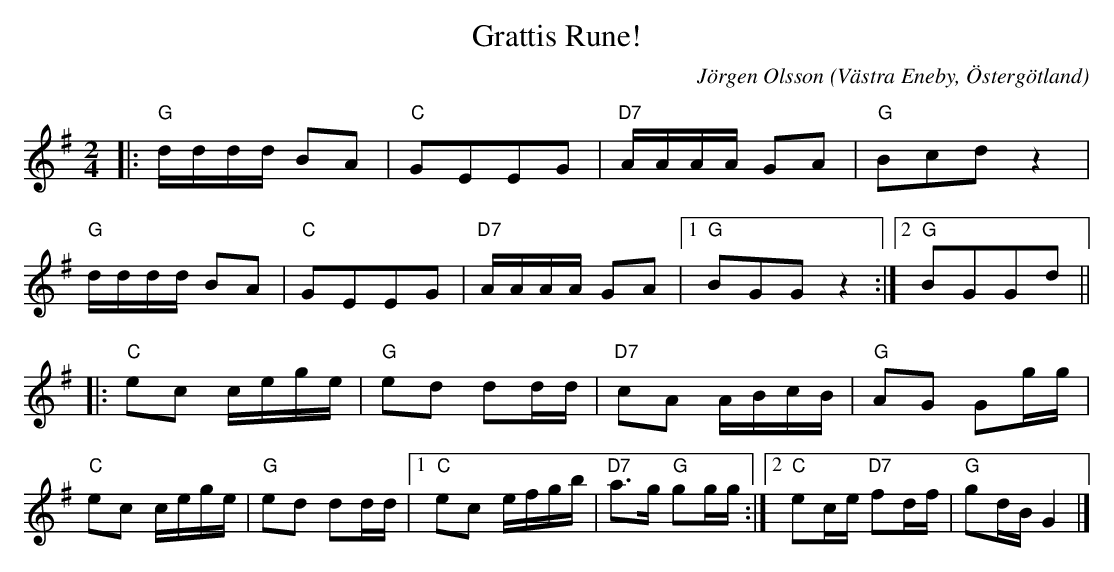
X:1
T:Grattis Rune!
C:Jörgen Olsson
O:Västra Eneby, Östergötland
Q:115
M:2/4
L:1/8
K:G
|:"G"d/2d/2d/2d/2 BA|"C"GEEG|"D7"A/2A/2A/2A/2 GA|"G"Bcd z2|
"G"d/2d/2d/2d/2 BA|"C"GEEG|"D7"A/2A/2A/2A/2 GA|1"G"BGG z2 :|2"G"BGGd ||
|:"C"ec c/2e/2g/2e/2 |"G"ed dd/2d/2|"D7"cA A/2B/2c/2B/2|"G"AG Gg/2g/2|
"C"ec c/2e/2g/2e/2 |"G"ed dd/2d/2|1"C"ec e/2f/2g/2b/2|"D7"a>g "G"gg/2g/2 :|2"C"ec/2e/2 "D7"fd/2f/2|"G"gd/2B/2 G2 |]
